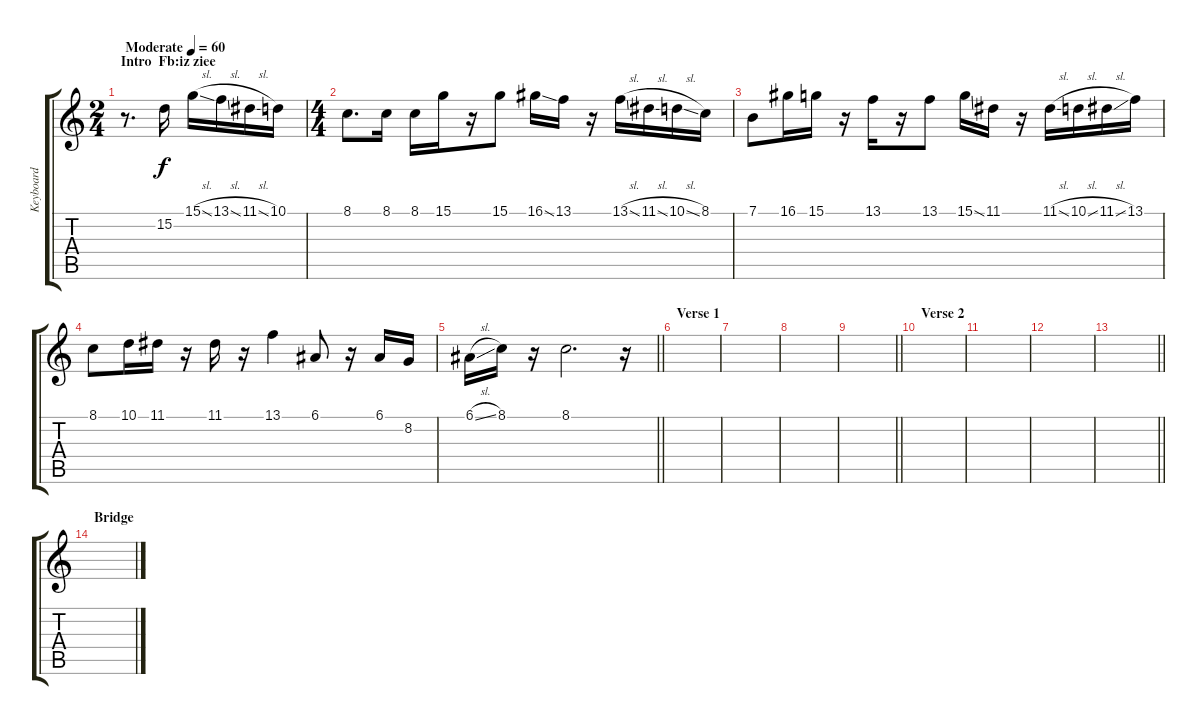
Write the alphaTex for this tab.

\track ("Keyboard" "Keyboard") {instrument lead2sawtooth}
\staff {score tabs}
\tuning (E4 B3 G3 D3 A2 E2) {hide}
\ts (2 4)
\section ("" "Intro  Fb:iz ziee")
\tempo (60 "Moderate")
\clef g2
\ks c
r.8{d dy f instrument lead2sawtooth} 15.2.16 15.1{sl}.16 13.1{sl}.16 11.1{sl}.16 10.1.16 |
\ts (4 4)
8.1.8{d} 8.1.16 8.1.16 15.1.16 r.16 15.1.8 16.1{ss}.16 13.1.16 r.16 13.1{sl}.16 11.1{sl}.16 10.1{sl}.16 8.1.16 |
7.1.8 16.1.16 15.1.16 r.16 13.1.16 r.16 13.1.8 15.1{ss}.16 11.1.16 r.16 11.1{sl}.16 10.1{sl}.16 11.1{sl}.16 13.1.16 |
8.1.8 10.1.16 11.1.16 r.16 11.1.16 r.16 13.1.4 6.1.8 r.16 6.1.16 8.2.16 |
\barLineRight lightlight
6.1{sl}.16 8.1.16 r.16 8.1.2{d} r.16 |
\section ("" "Verse 1")
|
|
|
\barLineRight lightlight
|
\section ("" "Verse 2")
|
|
|
\barLineRight lightlight
|
\section ("" "Bridge")
